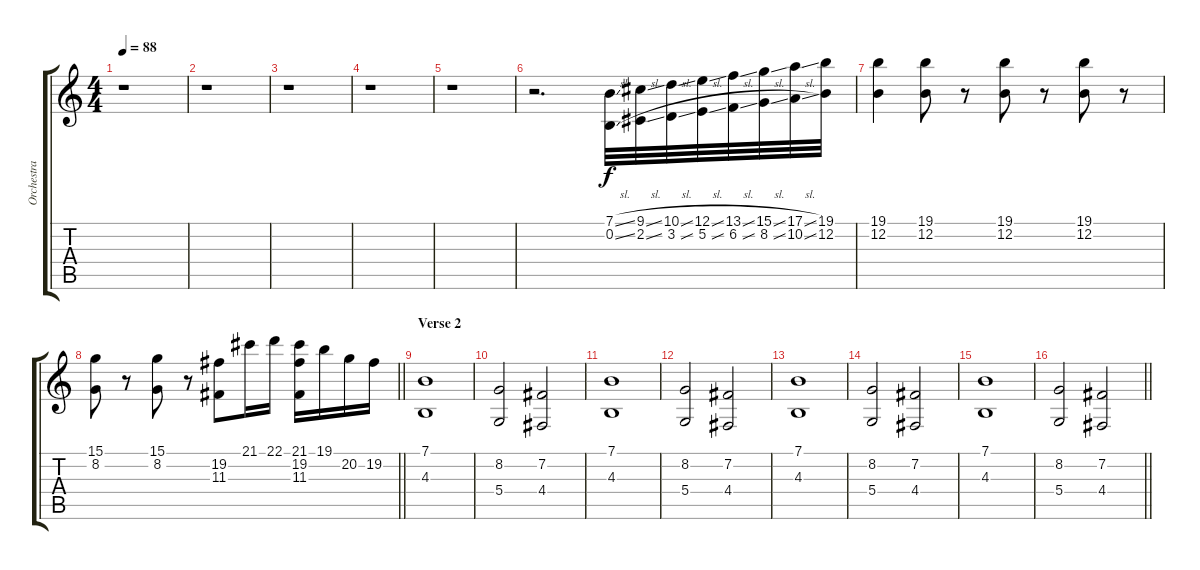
\track ("Orchestra" "Orchestra") {instrument stringensemble1}
\staff {score tabs}
\tuning (E4 B3 G3 D3 A2 E2) {hide}
\ts (4 4)
\tempo 88
\clef g2
\ks c
r.1{dy f} |
r.1 |
r.1 |
r.1 |
r.1 |
r.2{d volume 13} (7.1{sl} 0.2{sl}).32 (9.1{sl} 2.2{sl}).32 (10.1{sl} 3.2{sl}).32 (12.1{sl} 5.2{sl}).32 (13.1{sl} 6.2{sl}).32 (15.1{sl} 8.2{sl}).32 (17.1{sl} 10.2{sl}).32 (19.1 12.2).32 |
(19.1 12.2).4 (19.1 12.2).8 r.8 (19.1 12.2).8 r.8 (19.1 12.2).8 r.8 |
\barLineRight lightlight
(15.1 8.2).8 r.8 (15.1 8.2).8 r.8 (19.2 11.3).8 21.1.16 22.1.16 (21.1 19.2 11.3).16 19.1.16 20.2.16 19.2.16 |
\section ("" "Verse 2")
(7.1 4.3).1{volume 10} |
(8.2 5.4).2 (7.2 4.4).2 |
(7.1 4.3).1 |
(8.2 5.4).2 (7.2 4.4).2 |
(7.1 4.3).1 |
(8.2 5.4).2 (7.2 4.4).2 |
(7.1 4.3).1 |
\barLineRight lightlight
(8.2 5.4).2 (7.2 4.4).2
